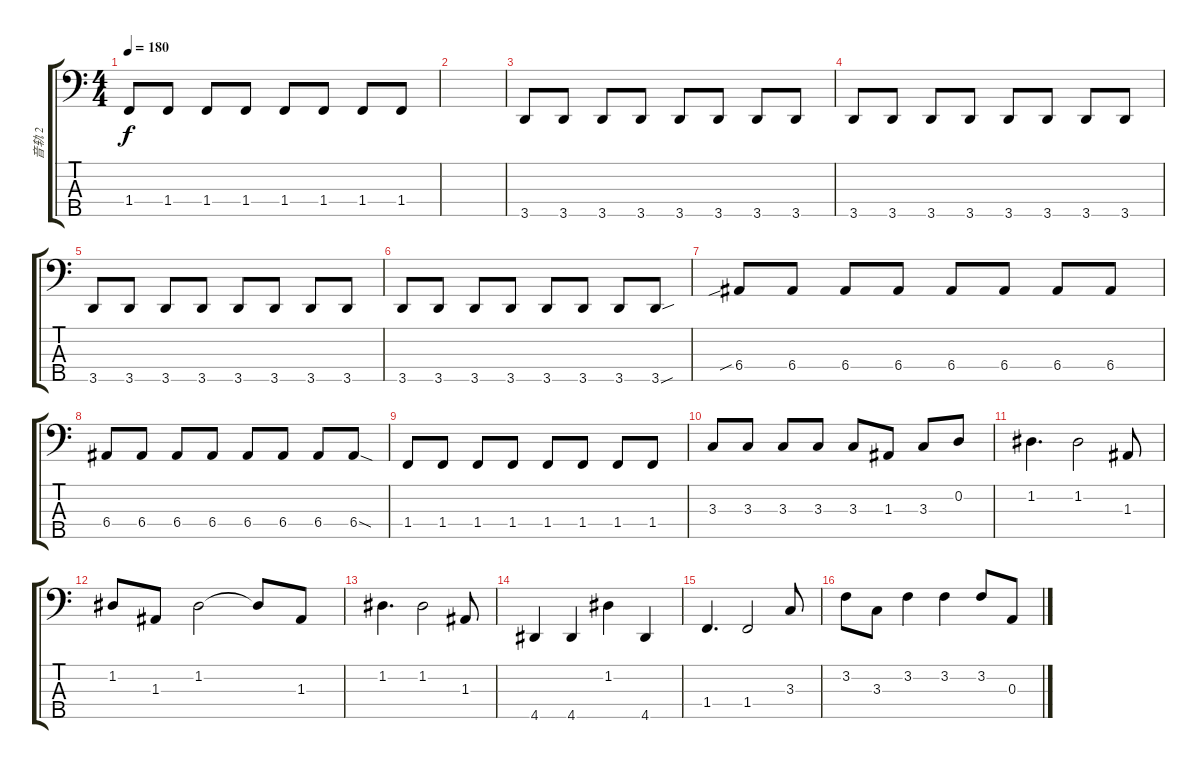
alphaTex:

\track ("音轨 2" "音轨 2") {instrument electricbassfinger}
\staff {score tabs}
\tuning (G2 D2 A1 E1 B0) {hide}
\ts (4 4)
\tempo 180
\clef f4
\ks c
1.4.8{dy f} 1.4.8 1.4.8 1.4.8 1.4.8 1.4.8 1.4.8 1.4.8 |
|
3.5.8 3.5.8 3.5.8 3.5.8 3.5.8 3.5.8 3.5.8 3.5.8 |
3.5.8 3.5.8 3.5.8 3.5.8 3.5.8 3.5.8 3.5.8 3.5.8 |
3.5.8 3.5.8 3.5.8 3.5.8 3.5.8 3.5.8 3.5.8 3.5.8 |
3.5.8 3.5.8 3.5.8 3.5.8 3.5.8 3.5.8 3.5.8 3.5{sou}.8 |
6.4{sib}.8 6.4.8 6.4.8 6.4.8 6.4.8 6.4.8 6.4.8 6.4.8 |
6.4.8 6.4.8 6.4.8 6.4.8 6.4.8 6.4.8 6.4.8 6.4{sod}.8 |
1.4.8 1.4.8 1.4.8 1.4.8 1.4.8 1.4.8 1.4.8 1.4.8 |
3.3.8 3.3.8 3.3.8 3.3.8 3.3.8 1.3.8 3.3.8 0.2.8 |
1.2.4{d} 1.2.2 1.3.8 |
1.2.8 1.3.8 1.2.2 1.2{t}.8 1.3.8 |
1.2.4{d} 1.2.2 1.3.8 |
4.5.4 4.5.4 1.2.4 4.5.4 |
1.4.4{d} 1.4.2 3.3.8 |
3.2.8 3.3.8 3.2.4 3.2.4 3.2.8 0.3.8
